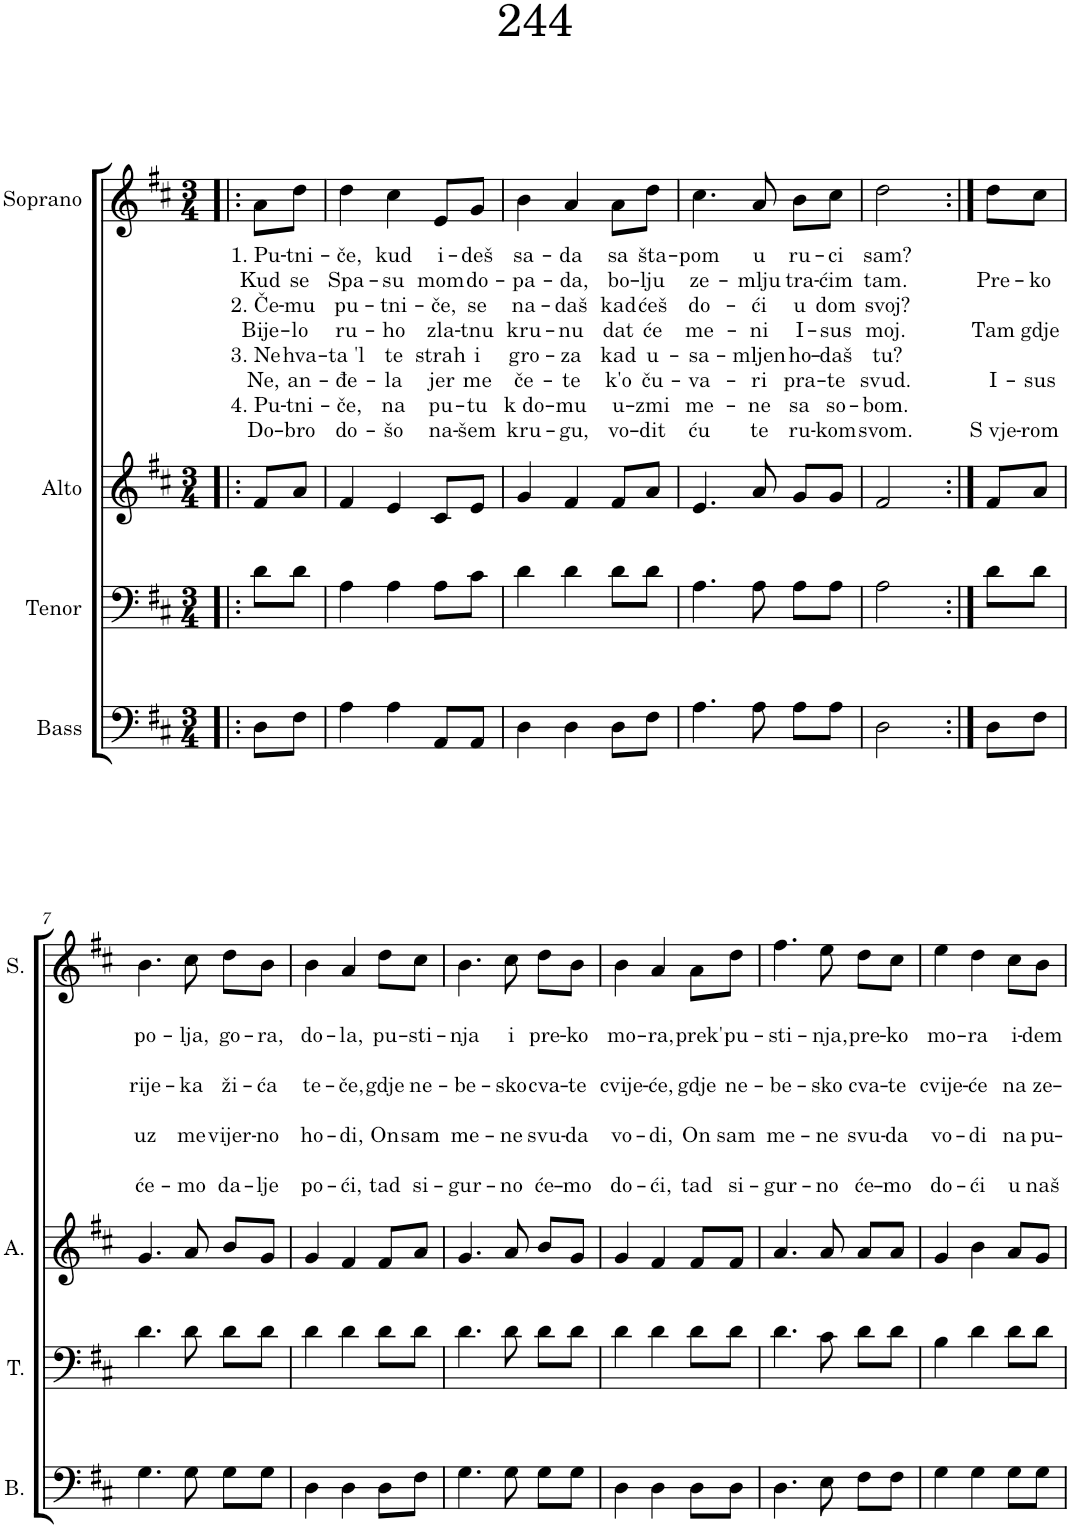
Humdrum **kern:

**kern	**kern	**kern	**kern	**text	**text	**text	**text	**text	**text	**text	**text
*part4	*part3	*part2	*part1	*part1	*part1	*part1	*part1	*part1	*part1	*part1	*part1
*staff4	*staff3	*staff2	*staff1	*staff1	*staff1	*staff1	*staff1	*staff1	*staff1	*staff1	*staff1
*I"Bass	*I"Tenor	*I"Alto	*I"Soprano	*	*	*	*	*	*	*	*
*I'B.	*I'T.	*I'A.	*I'S.	*	*	*	*	*	*	*	*
*clefF4	*clefF4	*clefG2	*clefG2	*	*	*	*	*	*	*	*
*k[f#c#]	*k[f#c#]	*k[f#c#]	*k[f#c#]	*	*	*	*	*	*	*	*
*M3/4	*M3/4	*M3/4	*M3/4	*	*	*	*	*	*	*	*
=1!|:	=1!|:	=1!|:	=1!|:	=1!|:	=1!|:	=1!|:	=1!|:	=1!|:	=1!|:	=1!|:	=1!|:
!	!	!	!	!LO:LY:b	!LO:LY:b	!LO:LY:b	!LO:LY:b	!LO:LY:b	!LO:LY:b	!LO:LY:b	!LO:LY:b
8D\L	8d\L	8f#/L	8a\L	1. Pu-	Kud	2. Če-	Bije-	3. Ne	Ne,	4. Pu-	Do-
!	!	!	!	!LO:LY:b	!LO:LY:b	!LO:LY:b	!LO:LY:b	!LO:LY:b	!LO:LY:b	!LO:LY:b	!LO:LY:b
8F#\J	8d\J	8a/J	8dd\J	-tni-	se	-mu	-lo	hva-	an-	-tni-	-bro
=2	=2	=2	=2	=2	=2	=2	=2	=2	=2	=2	=2
!	!	!	!	!LO:LY:b	!LO:LY:b	!LO:LY:b	!LO:LY:b	!LO:LY:b	!LO:LY:b	!LO:LY:b	!LO:LY:b
4A\	4A\	4f#/	4dd\	-če,	Spa-	pu-	ru-	-ta 'l	-đe-	-če,	do-
!	!	!	!	!LO:LY:b	!LO:LY:b	!LO:LY:b	!LO:LY:b	!LO:LY:b	!LO:LY:b	!LO:LY:b	!LO:LY:b
4A\	4A\	4e/	4cc#\	kud	-su	-tni-	-ho	te	-la	na	-šo
!	!	!	!	!LO:LY:b	!LO:LY:b	!LO:LY:b	!LO:LY:b	!LO:LY:b	!LO:LY:b	!LO:LY:b	!LO:LY:b
8AA/L	8A\L	8c#/L	8e/L	i-	mom	-če,	zla-	strah	jer	pu-	na-
!	!	!	!	!LO:LY:b	!LO:LY:b	!LO:LY:b	!LO:LY:b	!LO:LY:b	!LO:LY:b	!LO:LY:b	!LO:LY:b
8AA/J	8c#\J	8e/J	8g/J	-deš	do-	se	-tnu	i	me	-tu	-šem
=3	=3	=3	=3	=3	=3	=3	=3	=3	=3	=3	=3
!	!	!	!	!LO:LY:b	!LO:LY:b	!LO:LY:b	!LO:LY:b	!LO:LY:b	!LO:LY:b	!LO:LY:b	!LO:LY:b
4D\	4d\	4g/	4b\	sa-	-pa-	na-	kru-	gro-	če-	k do-	kru-
!	!	!	!	!LO:LY:b	!LO:LY:b	!LO:LY:b	!LO:LY:b	!LO:LY:b	!LO:LY:b	!LO:LY:b	!LO:LY:b
4D\	4d\	4f#/	4a/	-da	-da,	-daš	-nu	-za	-te	-mu	-gu,
!	!	!	!	!LO:LY:b	!LO:LY:b	!LO:LY:b	!LO:LY:b	!LO:LY:b	!LO:LY:b	!LO:LY:b	!LO:LY:b
8D\L	8d\L	8f#/L	8a\L	sa	bo-	kad	dat	kad	k'o	u-	vo-
!	!	!	!	!LO:LY:b	!LO:LY:b	!LO:LY:b	!LO:LY:b	!LO:LY:b	!LO:LY:b	!LO:LY:b	!LO:LY:b
8F#\J	8d\J	8a/J	8dd\J	šta-	-lju	ćeš	će	u-	ču-	-zmi	-dit
=4	=4	=4	=4	=4	=4	=4	=4	=4	=4	=4	=4
!	!	!	!	!LO:LY:b	!LO:LY:b	!LO:LY:b	!LO:LY:b	!LO:LY:b	!LO:LY:b	!LO:LY:b	!LO:LY:b
4.A\	4.A\	4.e/	4.cc#\	-pom	ze-	do-	me-	-sa-	-va-	me-	ću
!	!	!	!	!LO:LY:b	!LO:LY:b	!LO:LY:b	!LO:LY:b	!LO:LY:b	!LO:LY:b	!LO:LY:b	!LO:LY:b
8A\	8A\	8a/	8a/	u	-mlju	-ći	-ni	-mljen	-ri	-ne	te
!	!	!	!	!LO:LY:b	!LO:LY:b	!LO:LY:b	!LO:LY:b	!LO:LY:b	!LO:LY:b	!LO:LY:b	!LO:LY:b
8A\L	8A\L	8g/L	8b\L	ru-	tra-	u	I-	ho-	pra-	sa	ru-
!	!	!	!	!LO:LY:b	!LO:LY:b	!LO:LY:b	!LO:LY:b	!LO:LY:b	!LO:LY:b	!LO:LY:b	!LO:LY:b
8A\J	8A\J	8g/J	8cc#\J	-ci	-ćim	dom	-sus	-daš	-te	so-	-kom
=5	=5	=5	=5	=5	=5	=5	=5	=5	=5	=5	=5
!	!	!	!	!LO:LY:b	!LO:LY:b	!LO:LY:b	!LO:LY:b	!LO:LY:b	!LO:LY:b	!LO:LY:b	!LO:LY:b
2D\	2A\	2f#/	2dd\	sam?	tam.	svoj?	moj.	tu?	svud.	-bom.	svom.
=6:|!	=6:|!	=6:|!	=6:|!	=6:|!	=6:|!	=6:|!	=6:|!	=6:|!	=6:|!	=6:|!	=6:|!
!	!	!	!	!	!LO:LY:b	!	!LO:LY:b	!	!LO:LY:b	!	!LO:LY:b
8D\L	8d\L	8f#/L	8dd\L	.	Pre-	.	Tam	.	I-	.	S vje-
!	!	!	!	!	!LO:LY:b	!	!LO:LY:b	!	!LO:LY:b	!	!LO:LY:b
8F#\J	8d\J	8a/J	8cc#\J	.	-ko	.	gdje	.	-sus	.	-rom
!!LO:LB:g=z
=7	=7	=7	=7	=7	=7	=7	=7	=7	=7	=7	=7
!	!	!	!	!	!LO:LY:b	!	!LO:LY:b	!	!LO:LY:b	!	!LO:LY:b
4.G\	4.d\	4.g/	4.b\	.	po-	.	rije-	.	uz	.	će-
!	!	!	!	!	!LO:LY:b	!	!LO:LY:b	!	!LO:LY:b	!	!LO:LY:b
8G\	8d\	8a/	8cc#\	.	-lja,	.	-ka	.	me	.	-mo
!	!	!	!	!	!LO:LY:b	!	!LO:LY:b	!	!LO:LY:b	!	!LO:LY:b
8G\L	8d\L	8b/L	8dd\L	.	go-	.	ži-	.	vijer-	.	da-
!	!	!	!	!	!LO:LY:b	!	!LO:LY:b	!	!LO:LY:b	!	!LO:LY:b
8G\J	8d\J	8g/J	8b\J	.	-ra,	.	-ća	.	-no	.	-lje
=8	=8	=8	=8	=8	=8	=8	=8	=8	=8	=8	=8
!	!	!	!	!	!LO:LY:b	!	!LO:LY:b	!	!LO:LY:b	!	!LO:LY:b
4D\	4d\	4g/	4b\	.	do-	.	te-	.	ho-	.	po-
!	!	!	!	!	!LO:LY:b	!	!LO:LY:b	!	!LO:LY:b	!	!LO:LY:b
4D\	4d\	4f#/	4a/	.	-la,	.	-če,	.	-di,	.	-ći,
!	!	!	!	!	!LO:LY:b	!	!LO:LY:b	!	!LO:LY:b	!	!LO:LY:b
8D\L	8d\L	8f#/L	8dd\L	.	pu-	.	gdje	.	On	.	tad
!	!	!	!	!	!LO:LY:b	!	!LO:LY:b	!	!LO:LY:b	!	!LO:LY:b
8F#\J	8d\J	8a/J	8cc#\J	.	-sti-	.	ne-	.	sam	.	si-
=9	=9	=9	=9	=9	=9	=9	=9	=9	=9	=9	=9
!	!	!	!	!	!LO:LY:b	!	!LO:LY:b	!	!LO:LY:b	!	!LO:LY:b
4.G\	4.d\	4.g/	4.b\	.	-nja	.	-be-	.	me-	.	-gur-
!	!	!	!	!	!LO:LY:b	!	!LO:LY:b	!	!LO:LY:b	!	!LO:LY:b
8G\	8d\	8a/	8cc#\	.	i	.	-sko	.	-ne	.	-no
!	!	!	!	!	!LO:LY:b	!	!LO:LY:b	!	!LO:LY:b	!	!LO:LY:b
8G\L	8d\L	8b/L	8dd\L	.	pre-	.	cva-	.	svu-	.	će-
!	!	!	!	!	!LO:LY:b	!	!LO:LY:b	!	!LO:LY:b	!	!LO:LY:b
8G\J	8d\J	8g/J	8b\J	.	-ko	.	-te	.	-da	.	-mo
=10	=10	=10	=10	=10	=10	=10	=10	=10	=10	=10	=10
!	!	!	!	!	!LO:LY:b	!	!LO:LY:b	!	!LO:LY:b	!	!LO:LY:b
4D\	4d\	4g/	4b\	.	mo-	.	cvije-	.	vo-	.	do-
!	!	!	!	!	!LO:LY:b	!	!LO:LY:b	!	!LO:LY:b	!	!LO:LY:b
4D\	4d\	4f#/	4a/	.	-ra,	.	-će,	.	-di,	.	-ći,
!	!	!	!	!	!LO:LY:b	!	!LO:LY:b	!	!LO:LY:b	!	!LO:LY:b
8D\L	8d\L	8f#/L	8a\L	.	prek'	.	gdje	.	On	.	tad
!	!	!	!	!	!LO:LY:b	!	!LO:LY:b	!	!LO:LY:b	!	!LO:LY:b
8D\J	8d\J	8f#/J	8dd\J	.	pu-	.	ne-	.	sam	.	si-
=11	=11	=11	=11	=11	=11	=11	=11	=11	=11	=11	=11
!	!	!	!	!	!LO:LY:b	!	!LO:LY:b	!	!LO:LY:b	!	!LO:LY:b
4.D\	4.d\	4.a/	4.ff#\	.	-sti-	.	-be-	.	me-	.	-gur-
!	!	!	!	!	!LO:LY:b	!	!LO:LY:b	!	!LO:LY:b	!	!LO:LY:b
8E\	8c#\	8a/	8ee\	.	-nja,	.	-sko	.	-ne	.	-no
!	!	!	!	!	!LO:LY:b	!	!LO:LY:b	!	!LO:LY:b	!	!LO:LY:b
8F#\L	8d\L	8a/L	8dd\L	.	pre-	.	cva-	.	svu-	.	će-
!	!	!	!	!	!LO:LY:b	!	!LO:LY:b	!	!LO:LY:b	!	!LO:LY:b
8F#\J	8d\J	8a/J	8cc#\J	.	-ko	.	-te	.	-da	.	-mo
=12	=12	=12	=12	=12	=12	=12	=12	=12	=12	=12	=12
!	!	!	!	!	!LO:LY:b	!	!LO:LY:b	!	!LO:LY:b	!	!LO:LY:b
4G\	4B\	4g/	4ee\	.	mo-	.	cvije-	.	vo-	.	do-
!	!	!	!	!	!LO:LY:b	!	!LO:LY:b	!	!LO:LY:b	!	!LO:LY:b
4G\	4d\	4b\	4dd\	.	-ra	.	-će	.	-di	.	-ći
!	!	!	!	!	!LO:LY:b	!	!LO:LY:b	!	!LO:LY:b	!	!LO:LY:b
8G\L	8d\L	8a/L	8cc#\L	.	i-	.	na	.	na	.	u
!	!	!	!	!	!LO:LY:b	!	!LO:LY:b	!	!LO:LY:b	!	!LO:LY:b
8G\J	8d\J	8g/J	8b\J	.	-dem	.	ze-	.	pu-	.	naš
=	=	=	=	=	=	=	=	=	=	=	=
*-	*-	*-	*-	*-	*-	*-	*-	*-	*-	*-	*-
